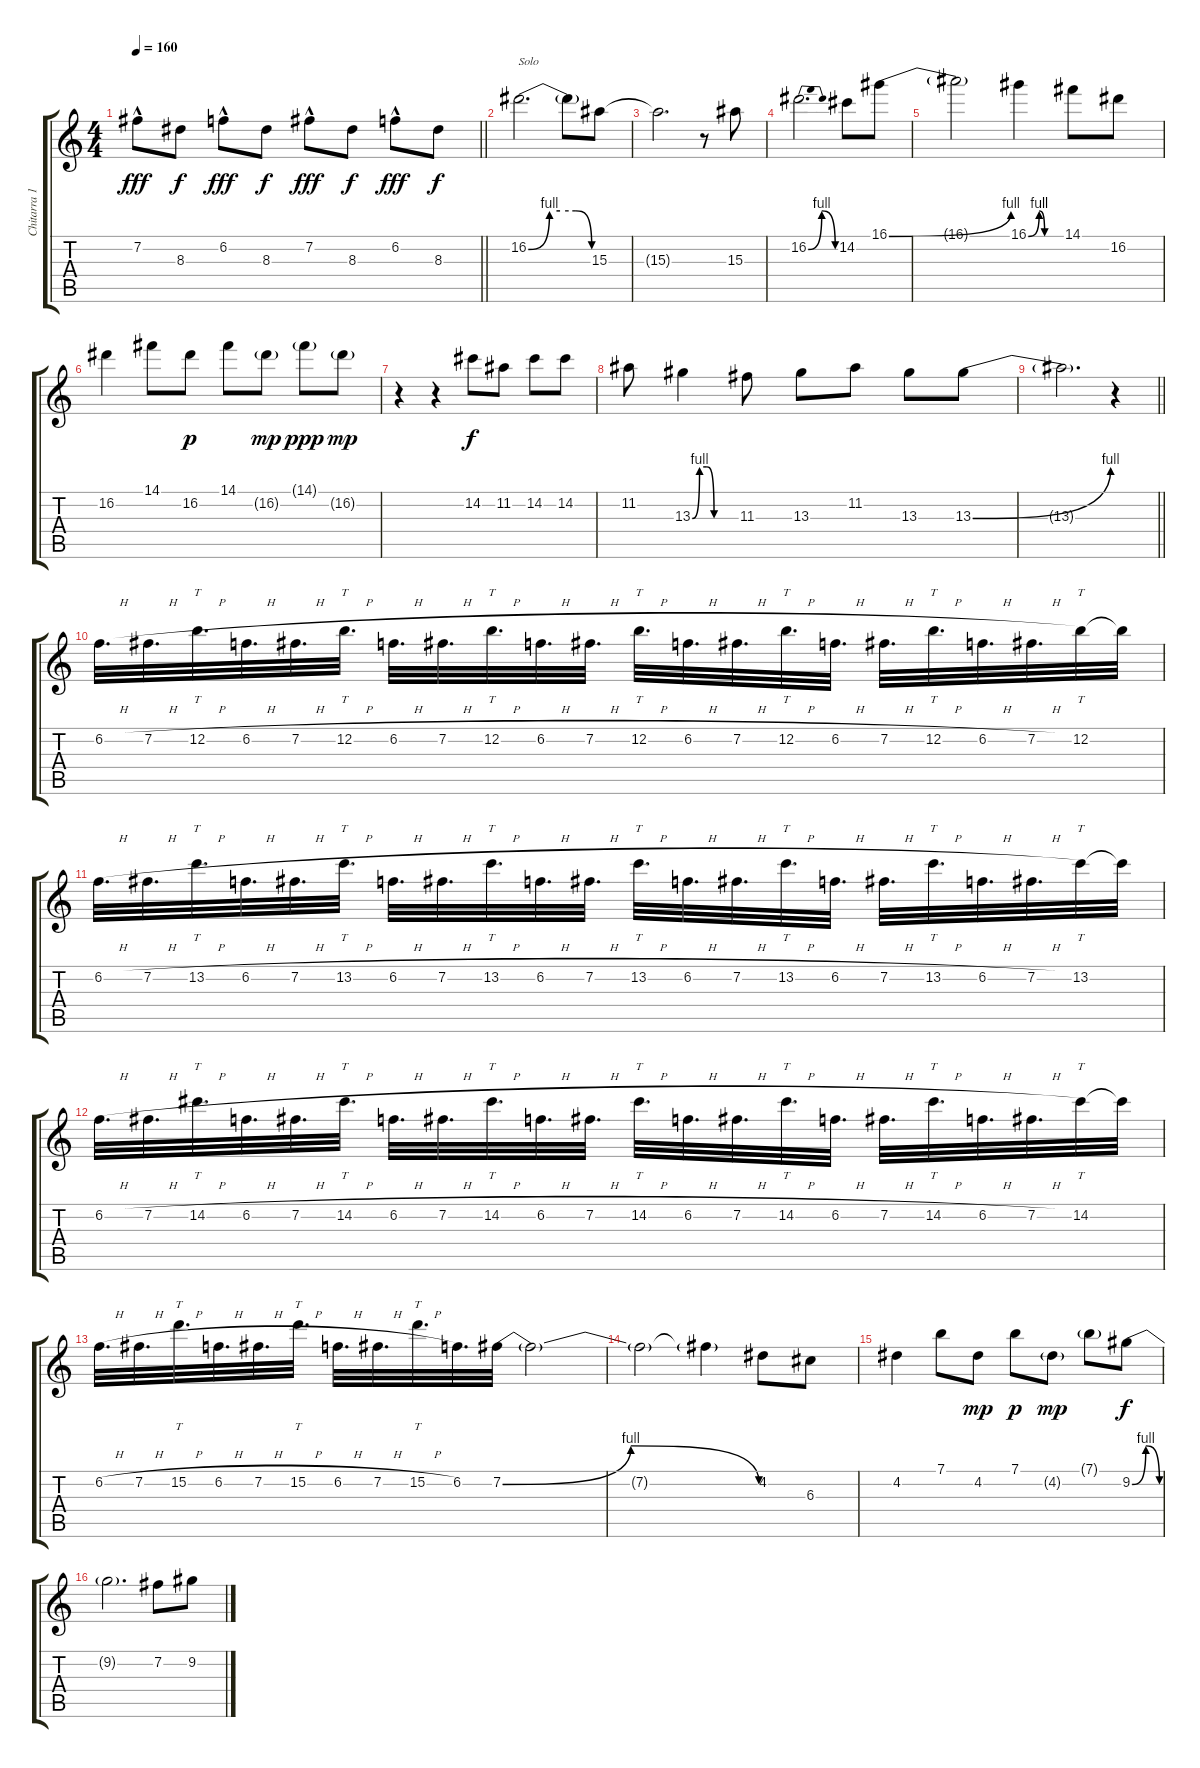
\track ("Chitarra 1" "Chitarra 1") {instrument distortionguitar}
\staff {score tabs}
\tuning (E4 B3 G3 D3 A2 E2) {hide}
\ts (4 4)
\tempo 160
\clef g2
\barLineRight lightlight
\ks c
7.2{hac}.8{dy fff} 8.3.8{dy f} 6.2{hac}.8{dy fff} 8.3.8{dy f} 7.2{hac}.8{dy fff} 8.3.8{dy f} 6.2{hac}.8{dy fff} 8.3.8{dy f} |
16.2{be (custom 0 0 20 4 30 4 45 4 60 0)}.2{d txt "Solo"} 16.2{t}.8 15.3.8 |
15.3{t}.2{d} r.8 15.3.8 |
16.2{be (bendrelease 0 0 15 4 45 4 60 0)}.2{d} 14.2.8 16.1{be (bend 0 0 60 4)}.8 |
16.1{t}.2 16.1{be (custom 0 0 20 4 30 0 60 0)}.4 14.1.8 16.2.8 |
16.2.4 14.1.8 16.2.8{dy p} 14.1.8 16.2{g}.8{dy mp} 14.1{g}.8{dy ppp} 16.2{g}.8{dy mp} |
r.4 r.4 14.2.8{dy f} 11.2.8 14.2.8 14.2.8 |
11.2.8 13.3{be (custom 0 0 10 4 20 4 30 0 60 0)}.4 11.3.8 13.3.8 11.2.8 13.3.8 13.3{be (bend 0 0 60 4)}.8 |
\barLineRight lightlight
13.3{t}.2{d} r.4 |
6.2{h}.32{d} 7.2{h}.32{d} 12.2{h}.32{tt d} 6.2{h}.32{d} 7.2{h}.32{d} 12.2{h}.32{tt d} 6.2{h}.32{d} 7.2{h}.32{d} 12.2{h}.32{tt d} 6.2{h}.32{d} 7.2{h}.32{d} 12.2{h}.32{tt d} 6.2{h}.32{d} 7.2{h}.32{d} 12.2{h}.32{tt d} 6.2{h}.32{d} 7.2{h}.32{d} 12.2{h}.32{tt d} 6.2{h}.32{d} 7.2{h}.32{d} 12.2.32{tt} 12.2{t}.32 |
6.2{h}.32{d} 7.2{h}.32{d} 13.2{h}.32{tt d} 6.2{h}.32{d} 7.2{h}.32{d} 13.2{h}.32{tt d} 6.2{h}.32{d} 7.2{h}.32{d} 13.2{h}.32{tt d} 6.2{h}.32{d} 7.2{h}.32{d} 13.2{h}.32{tt d} 6.2{h}.32{d} 7.2{h}.32{d} 13.2{h}.32{tt d} 6.2{h}.32{d} 7.2{h}.32{d} 13.2{h}.32{tt d} 6.2{h}.32{d} 7.2{h}.32{d} 13.2.32{tt} 13.2{t}.32 |
6.2{h}.32{d} 7.2{h}.32{d} 14.2{h}.32{tt d} 6.2{h}.32{d} 7.2{h}.32{d} 14.2{h}.32{tt d} 6.2{h}.32{d} 7.2{h}.32{d} 14.2{h}.32{tt d} 6.2{h}.32{d} 7.2{h}.32{d} 14.2{h}.32{tt d} 6.2{h}.32{d} 7.2{h}.32{d} 14.2{h}.32{tt d} 6.2{h}.32{d} 7.2{h}.32{d} 14.2{h}.32{tt d} 6.2{h}.32{d} 7.2{h}.32{d} 14.2.32{tt} 14.2{t}.32 |
6.2{h}.32{d} 7.2{h}.32{d} 15.2{h}.32{tt d} 6.2{h}.32{d} 7.2{h}.32{d} 15.2{h}.32{tt d} 6.2{h}.32{d} 7.2{h}.32{d} 15.2{h}.32{tt d} 6.2.32{d} 7.2{be (bendrelease 0 0 15 4 50 4 60 0)}.32 7.2{t}.2 |
7.2{t}.2 7.2{t}.4 4.2.8 6.3.8 |
4.2.4 7.1.8 4.2.8{dy mp} 7.1.8{dy p} 4.2{g}.8{dy mp} 7.1{g}.8 9.2{be (bendrelease 0 0 15 4 45 4 60 0)}.8{dy f} |
9.2{t}.2{d} 7.2.8 9.2.8
